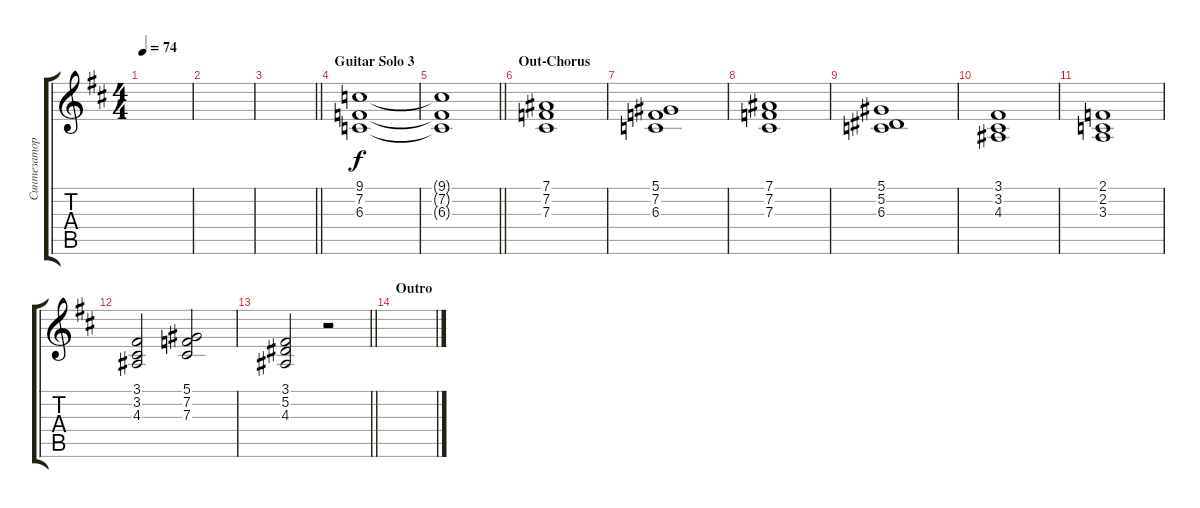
\track ("Синтезатор 2" "Синтезатор") {instrument stringensemble2}
\staff {score tabs}
\tuning (Eb4 Bb3 Gb3 Db3 Ab2 Eb2) {hide}
\ts (4 4)
\tempo 74
\clef g2
\ks bminor
|
|
\barLineRight lightlight
|
\section ("" "Guitar Solo 3")
(9.1 7.2 6.3).1 |
\barLineRight lightlight
(9.1{t} 7.2{t} 6.3{t}).1 |
\section ("" "Out-Chorus")
(7.1 7.2 7.3).1 |
(5.1 7.2 6.3).1 |
(7.1 7.2 7.3).1 |
(5.1 5.2 6.3).1 |
(3.1 3.2 4.3).1 |
(2.1 2.2 3.3).1 |
(3.1 3.2 4.3).2 (5.1 7.2 7.3).2 |
\barLineRight lightlight
(3.1 5.2 4.3).2 r.2 |
\section ("" "Outro")
